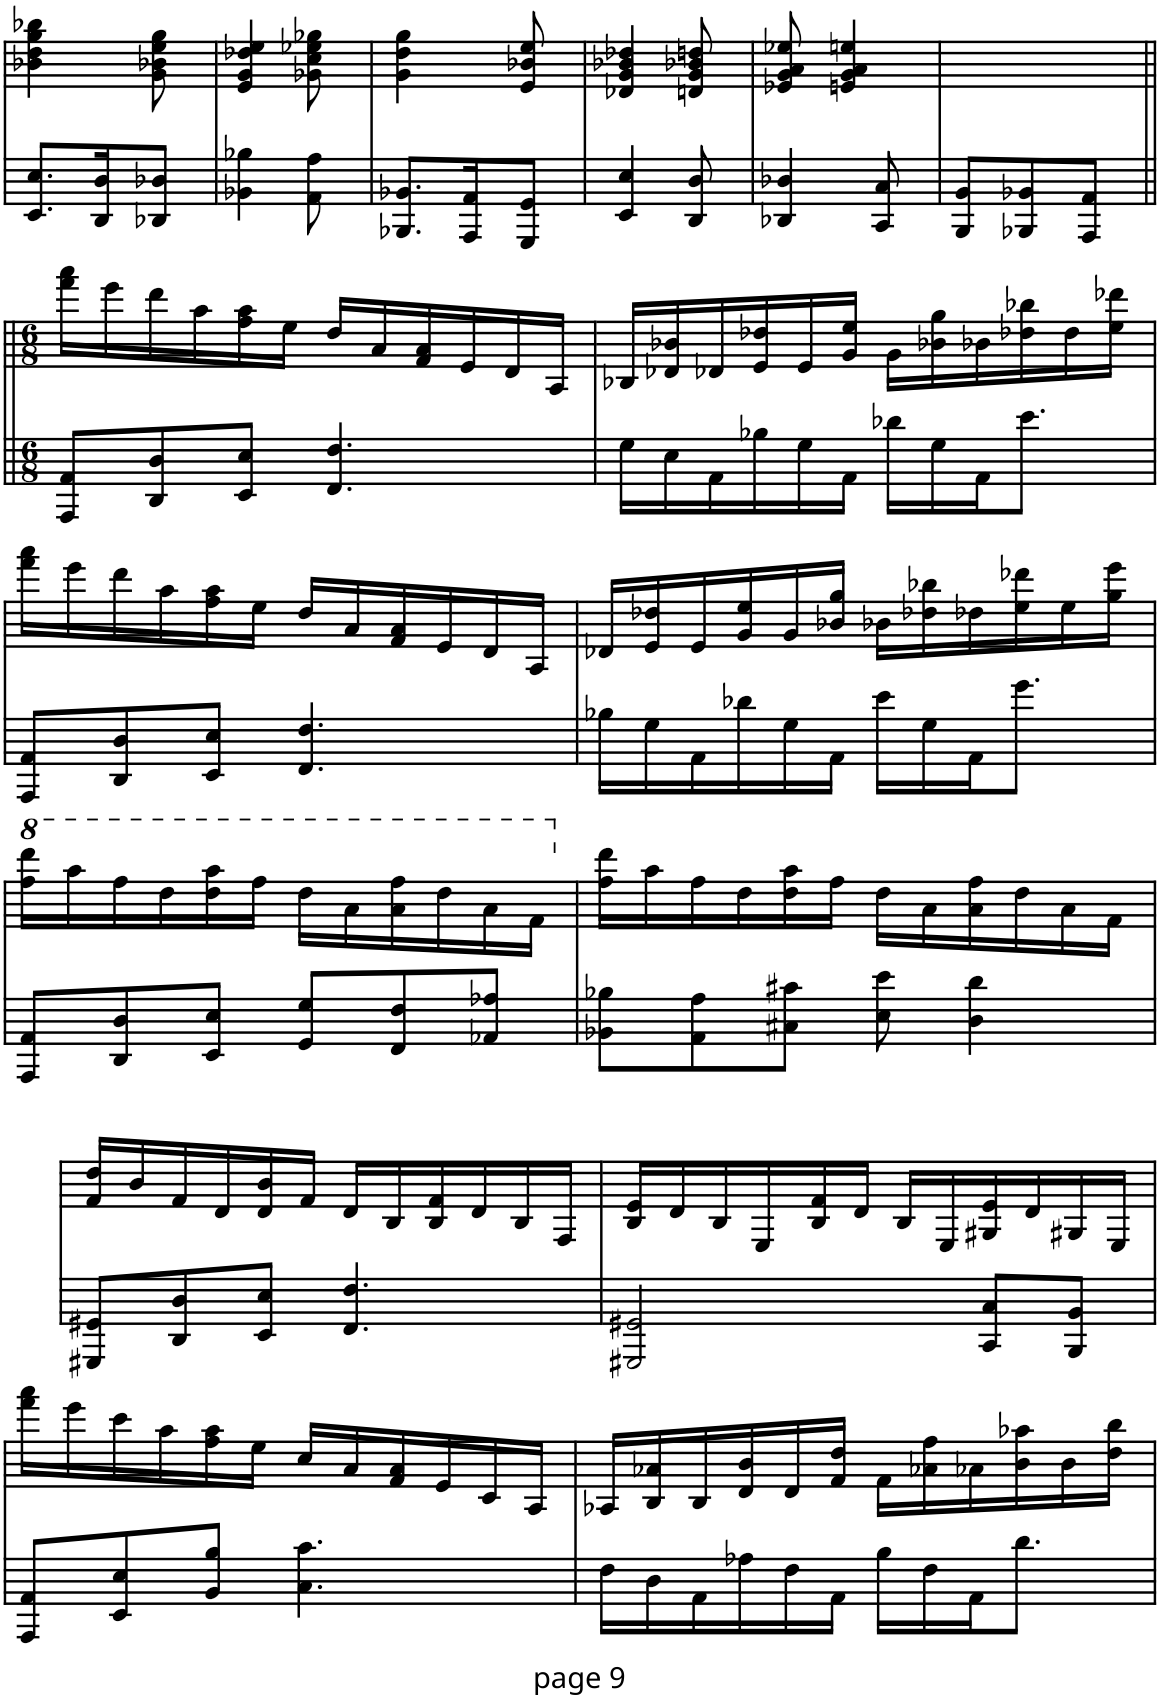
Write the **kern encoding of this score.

**kern	**kern
*part1	*part1
*staff2	*staff1
*I"Piano	*
*I'Pno.	*
!!LO:PB:g=z
*clefF4	*clefG2
*k[]	*k[]
*M3/8	*M3/8
=237	=237
8.EE/ 8.E/L	4b-X\ 4dd\ 4gg\ 4bb-X\
16DD/ 16D/K	.
8DD-X/ 8D-X/J	8g\ 8b-X\ 8ee\ 8gg\
=238	=238
4BB-X\ 4B-X\	4e/ 4g/ 4dd-X/ 4ee/
8AA\ 8A\	8g-X\ 8cc\ 8ee-X\ 8gg-X\
=239	=239
8.BBB-X/ 8.BB-X/L	4g\ 4dd\ 4gg\
16AAA/ 16AA/K	.
8GGG/ 8GG/J	8e/ 8b-X/ 8ee/
=240	=240
4EE/ 4E/	4d-X/ 4g/ 4b-X/ 4dd-X/
8DD/ 8D/	8dn/ 8g/ 8b-X/ 8ddn/
=241	=241
4DD-X/ 4D-X/	8e-X/ 8g/ 8a/ 8ee-X/
.	4en/ 4g/ 4a/ 4een/
8CC/ 8C/	.
=242	=242
8BBB/ 8BB/L	4.ryy
8BBB-X/ 8BB-X/	.
8AAA/ 8AA/J	.
!!LO:LB:g=z
=243||	=243||
*M6/8	*M6/8
8AAA/ 8AA/L	16fff\ 16aaa\LL
.	16eee\
8DD/ 8D/	16ddd\
.	16aa\
8EE/ 8E/J	16ff\ 16aa\
.	16ee\JJ
4.FF/ 4.F/	16dd/LL
.	16a/
.	16f/ 16a/
.	16e/
.	16d/
.	16A/JJ
=244	=244
16G\LL	16B-X/LL
16E\	16d-X/ 16b-X/
16AA\	16d-X/
16B-X\	16e/ 16dd-X/
16G\	16e/
16AA\JJ	16g/ 16ee/JJ
16d-X\LL	16g\LL
16G\	16b-X\ 16gg\
16AA\J	16b-X\
8.e\J	16dd-X\ 16bb-X\
.	16dd-\
.	16ee\ 16ddd-X\JJ
!!LO:LB:g=z
=245	=245
8AAA/ 8AA/L	16fff\ 16aaa\LL
.	16eee\
8DD/ 8D/	16ddd\
.	16aa\
8EE/ 8E/J	16ff\ 16aa\
.	16ee\JJ
4.FF/ 4.F/	16dd/LL
.	16a/
.	16f/ 16a/
.	16e/
.	16d/
.	16A/JJ
=246	=246
16B-X\LL	16d-X/LL
16G\	16e/ 16dd-X/
16AA\	16e/
16d-X\	16g/ 16ee/
16G\	16g/
16AA\JJ	16b-X/ 16gg/JJ
16e\LL	16b-X\LL
16G\	16dd-X\ 16bb-X\
16AA\J	16dd-X\
8.g\J	16ee\ 16ddd-X\
.	16ee\
.	16gg\ 16eee\JJ
!!LO:LB:g=z
=247	=247
*	*8va
8AAA/ 8AA/L	16fff\ 16dddd\LL
.	16aaa\
8DD/ 8D/	16fff\
.	16ddd\
8EE/ 8E/J	16ddd\ 16aaa\
.	16fff\JJ
8GG/ 8G/L	16ddd\LL
.	16aa\
8FF/ 8F/	16aa\ 16fff\
.	16ddd\
8AA-X/ 8A-X/J	16aa\
.	16ff\JJ
=248	=248
*	*X8va
8BB-X\ 8B-X\L	16ff\ 16ddd\LL
.	16aa\
8AA\ 8A\	16ff\
.	16dd\
8C#X\ 8c#X\J	16dd\ 16aa\
.	16ff\JJ
8E\ 8e\	16dd\LL
.	16a\
4D\ 4d\	16a\ 16ff\
.	16dd\
.	16a\
.	16f\JJ
!!LO:LB:g=z
=249	=249
8GGG#X/ 8GG#X/L	16f/ 16dd/LL
.	16b/
8DD/ 8D/	16f/
.	16d/
8EE/ 8E/J	16d/ 16b/
.	16f/JJ
4.FF/ 4.F/	16d/LL
.	16B/
.	16B/ 16f/
.	16d/
.	16B/
.	16F/JJ
=250	=250
2GGG#X/ 2GG#X/	16B/ 16e/LL
.	16d/
.	16B/
.	16E/
.	16B/ 16f/
.	16d/JJ
.	16B/LL
.	16E/
8CC/ 8C/L	16G#X/ 16e/
.	16d/
8BBB/ 8BB/J	16G#X/
.	16E/JJ
!!LO:LB:g=z
=251	=251
8AAA/ 8AA/L	16fff\ 16aaa\LL
.	16eee\
8EE/ 8E/	16ccc\
.	16aa\
8BB/ 8B/J	16ff\ 16aa\
.	16ee\JJ
4.C\ 4.c\	16cc/LL
.	16a/
.	16f/ 16a/
.	16e/
.	16c/
.	16A/JJ
=252	=252
16F\LL	16A-X/LL
16D\	16B/ 16a-X/
16AA\	16B/
16A-X\	16d/ 16b/
16F\	16d/
16AA\JJ	16f/ 16dd/JJ
16B\LL	16f\LL
16F\	16a-X\ 16ff\
16AA\J	16a-X\
8.d\J	16b\ 16aa-X\
.	16b\
.	16dd\ 16bb\JJ
=	=
*-	*-
